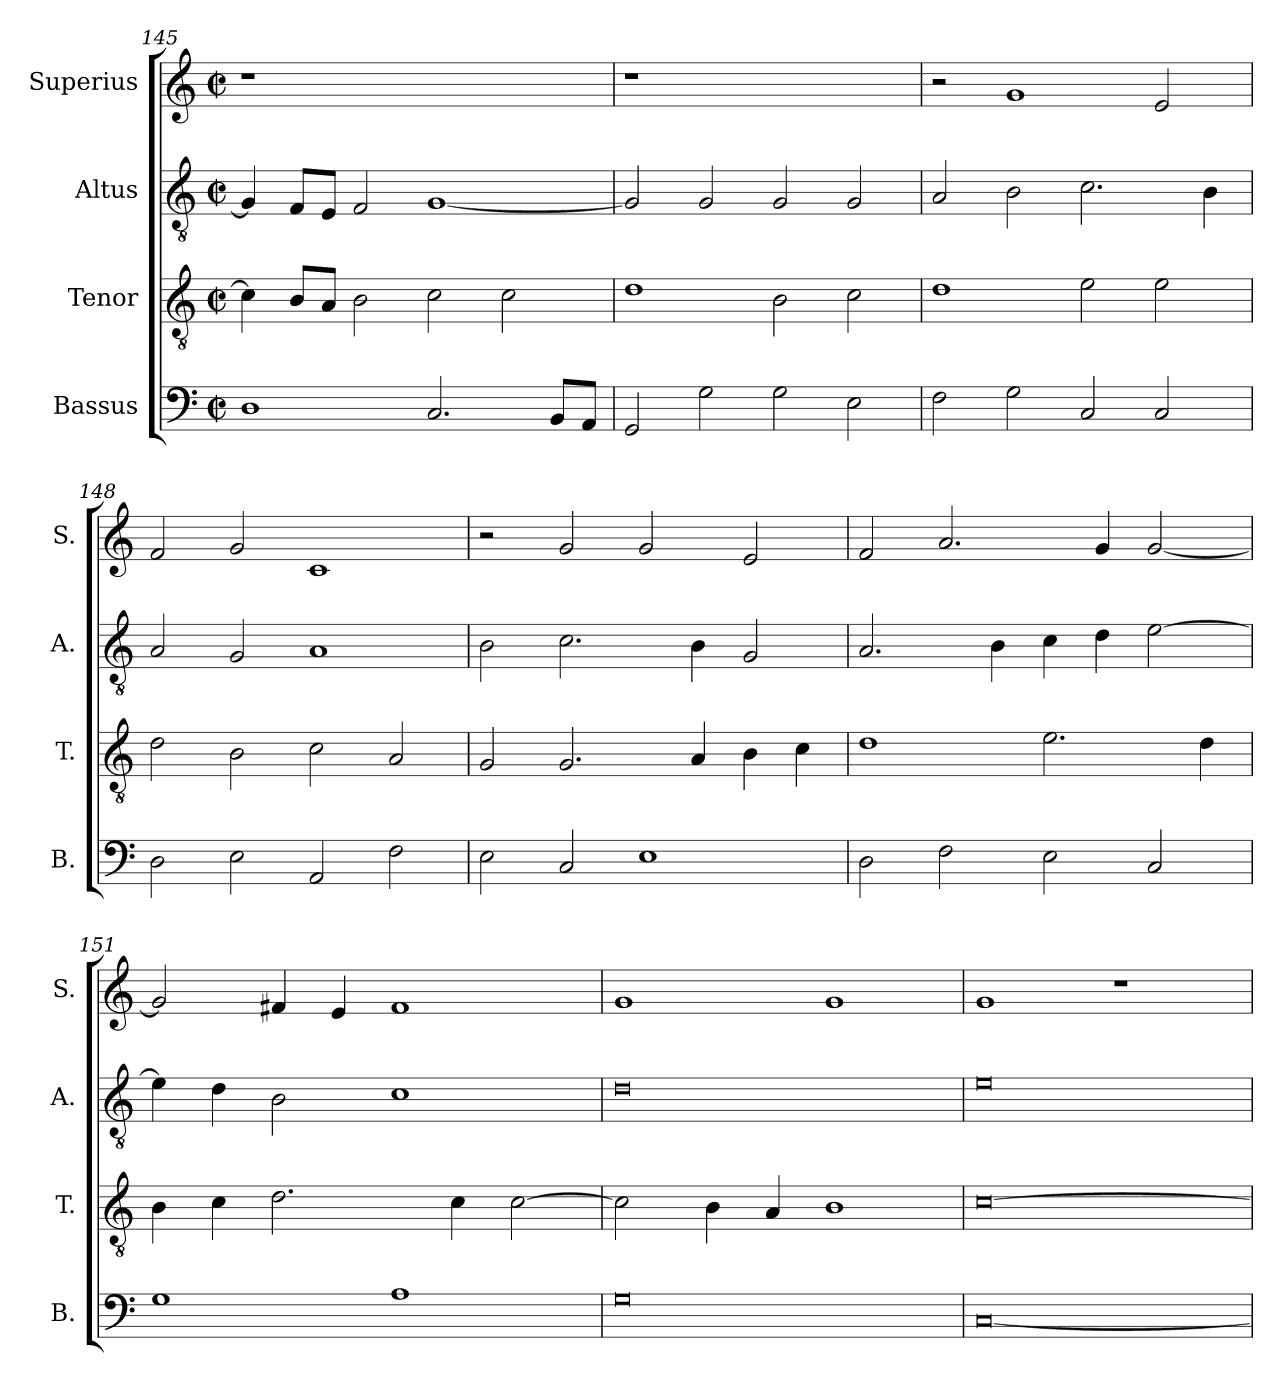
**kern	**kern	**kern	**kern
*part4	*part3	*part2	*part1
*staff4	*staff3	*staff2	*staff1
*I"Bassus	*I"Tenor	*I"Altus	*I"Superius
*I'B.	*I'T.	*I'A.	*I'S.
!!LO:PB:g=z
*clefF4	*clefGv2	*clefGv2	*clefG2
*	*ITrd7c12	*ITrd7c12	*
*k[]	*k[]	*k[]	*k[]
*C:	*C:	*C:	*C:
*M2/2	*M2/2	*M2/2	*M2/2
*met(c|)	*met(c|)	*met(c|)	*met(c|)
=145	=145	=145	=145
!	!	!	!LO:N:vis=1
1Di	4Ci\]	4GGi/]	1r
.	8BBi/L	8FFi/L	.
.	8AAi/J	8EEi/J	.
.	2BBi\	2FFi/	.
2.Ci/	2Ci\	[<1GGi	1ryy
.	2Ci\	.	.
8BBi/L	.	.	.
8AAi/J	.	.	.
=146	=146	=146	=146
!	!	!	!LO:N:vis=1
2GGi/	1Di	2GGi/]	1r
2Gi\	.	2GGi/	.
2Gi\	2BBi\	2GGi/	1ryy
2Ei\	2Ci\	2GGi/	.
=147	=147	=147	=147
2Fi\	1Di	2AAi/	2r
2Gi\	.	2BBi\	1gi
2Ci/	2Ei\	2.Ci\	.
2Ci/	2Ei\	.	2ei/
.	.	4BBi\	.
=148	=148	=148	=148
2Di\	2Di\	2AAi/	2fi/
2Ei\	2BBi\	2GGi/	2gi/
2AAi/	2Ci\	1AAi	1ci
2Fi\	2AAi/	.	.
!!LO:LB:g=z
=149	=149	=149	=149
2Ei\	2GGi/	2BBi\	2r
2Ci/	2.GGi/	2.Ci\	2gi/
1Ei	.	.	2gi/
.	4AAi/	4BBi\	.
.	4BBi\	2GGi/	2ei/
.	4Ci\	.	.
=150	=150	=150	=150
2Di\	1Di	2.AAi/	2fi/
2Fi\	.	.	2.ai/
.	.	4BBi\	.
2Ei\	2.Ei\	4Ci\	.
.	.	4Di\	4gi/
2Ci/	.	[>2Ei\	[<2gi/
.	4Di\	.	.
=151	=151	=151	=151
1Gi	4BBi\	4Ei\]	2gi/]
.	4Ci\	4Di\	.
.	2.Di\	2BBi\	4f#Xi/
.	.	.	4ei/
1Ai	.	1Ci	1f#i
.	4Ci\	.	.
.	[>2Ci\	.	.
=152	=152	=152	=152
0Gi	2Ci\]	0Di	1gi
.	4BBi\	.	.
.	4AAi/	.	.
.	1BBi	.	1gi
=153	=153	=153	=153
[<0Ci	[>0Ci	0Ei	1gi
.	.	.	1r
=	=	=	=
*-	*-	*-	*-
